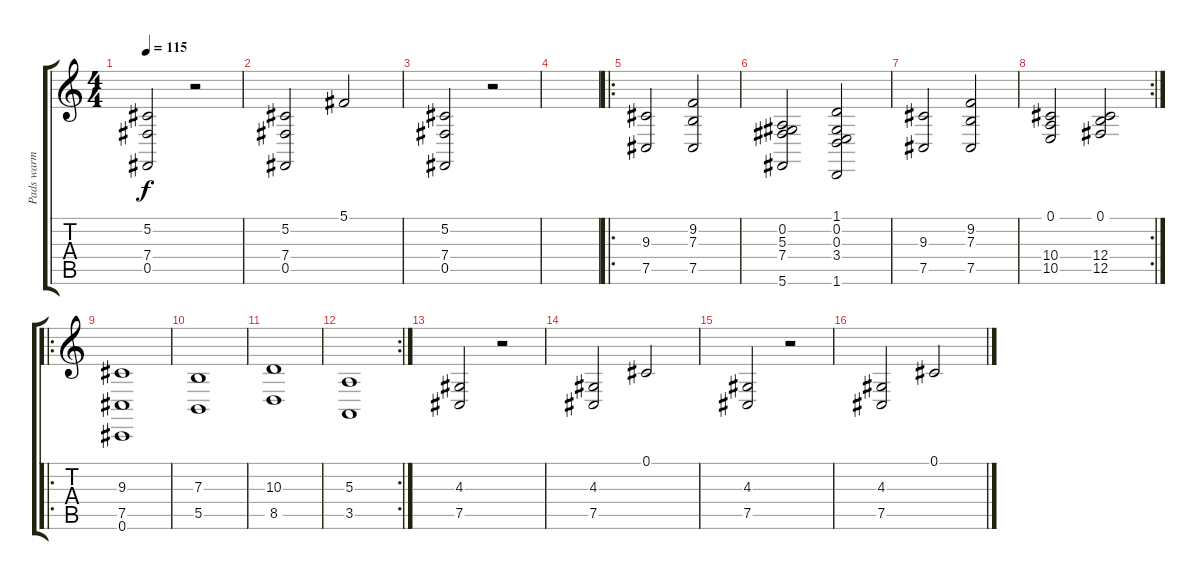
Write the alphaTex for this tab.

\track ("Pads warm" "Pads warm") {instrument pad2warm}
\staff {score tabs}
\tuning (Db4 Ab3 E3 B2 Gb2 Db2) {hide}
\ts (4 4)
\tempo 115
\clef g2
\ks c
(5.2 7.4 0.5).2{dy f} r.2 |
(5.2 7.4 0.5).2 5.1.2 |
(5.2 7.4 0.5).2 r.2 |
|
\ro
(9.3 7.5).2 (9.2 7.3 7.5).2 |
(0.2 5.3 7.4 5.6).2 (1.1 0.2 0.3 3.4 1.6).2 |
(9.3 7.5).2 (9.2 7.3 7.5).2 |
\rc 2
(0.1 10.4 10.5).2 (0.1 12.4 12.5).2 |
\ro
(9.3 7.5 0.6).1 |
(7.3 5.5).1 |
(10.3 8.5).1 |
\rc 2
(5.3 3.5).1 |
(4.3 7.5).2 r.2 |
(4.3 7.5).2 0.1.2 |
(4.3 7.5).2 r.2 |
(4.3 7.5).2 0.1.2
